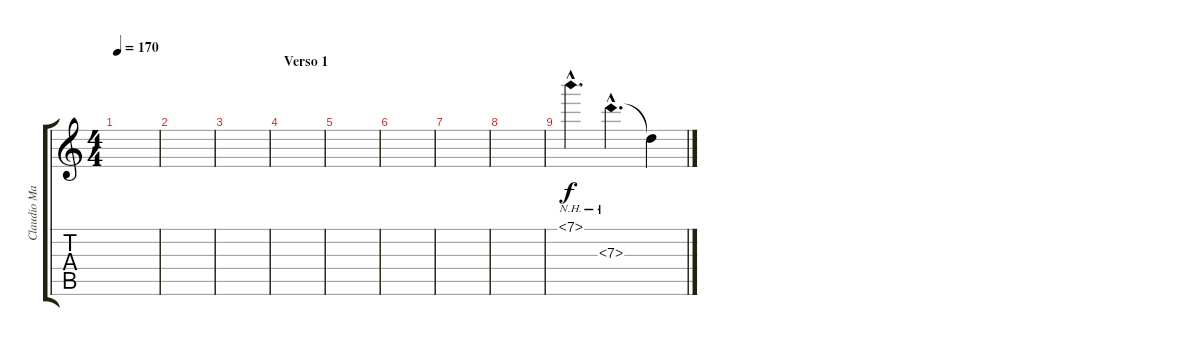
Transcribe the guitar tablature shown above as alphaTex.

\track ("Claudio Marciello (Gtr 3)" "Claudio Ma") {instrument distortionguitar}
\staff {score tabs}
\tuning (E4 B3 G3 D3 A2 E2) {hide}
\ts (4 4)
\tempo 170
\clef g2
\ks c
|
|
|
\section ("" "Verso 1")
|
|
|
|
|
7.1{nh hac}.4{d} 7.3{nh hac}.4{d} 7.3{t}.4
